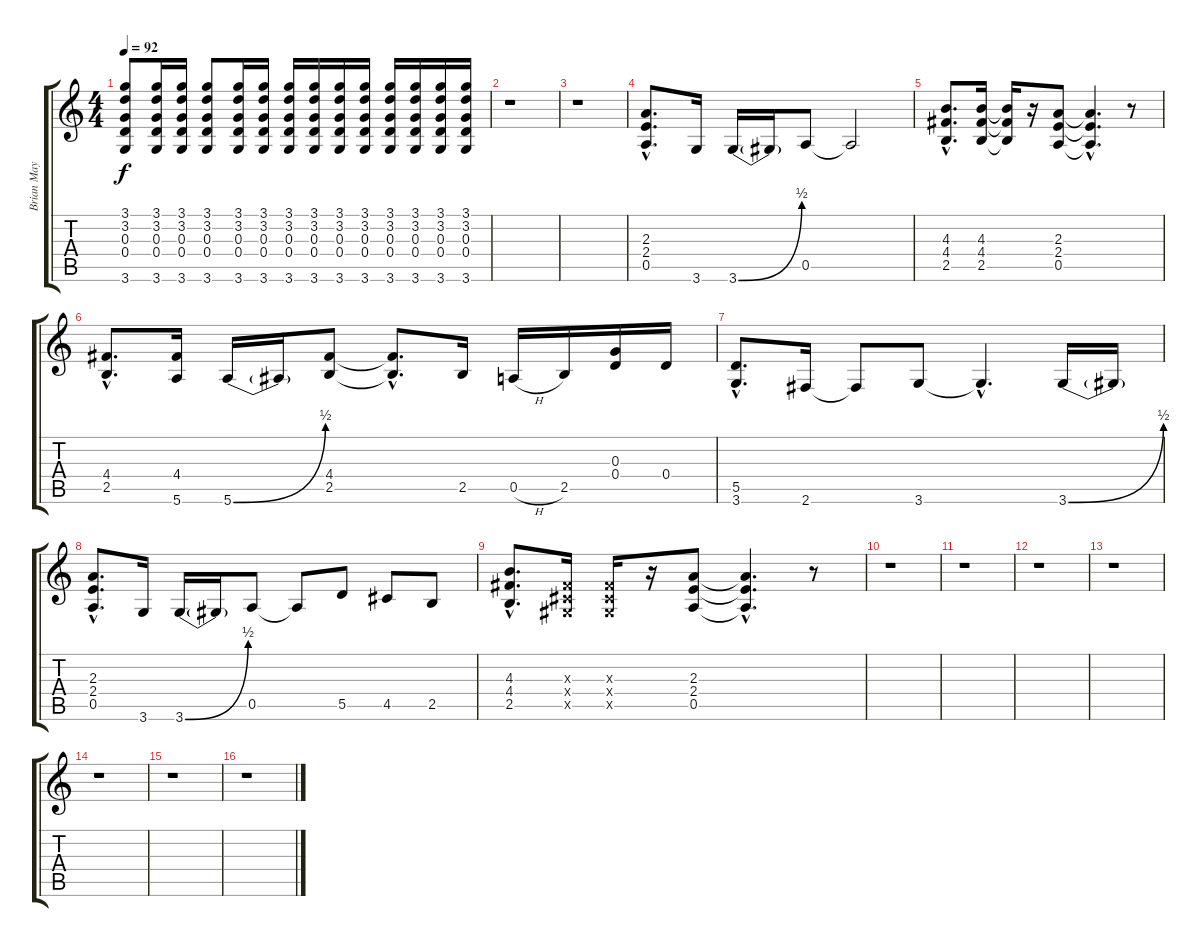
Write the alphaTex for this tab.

\track ("Brian May Acc Gtr" "Brian May ") {instrument acousticguitarnylon}
\staff {score tabs}
\tuning (E4 B3 G3 D3 A2 E2) {hide}
\ts (4 4)
\tempo 92
\clef g2
\ks c
(3.1 3.2 0.3 0.4 3.6).8{dy f} (3.1 3.2 0.3 0.4 3.6).16 (3.1 3.2 0.3 0.4 3.6).16 (3.1 3.2 0.3 0.4 3.6).8 (3.1 3.2 0.3 0.4 3.6).16 (3.1 3.2 0.3 0.4 3.6).16 (3.1 3.2 0.3 0.4 3.6).16 (3.1 3.2 0.3 0.4 3.6).16 (3.1 3.2 0.3 0.4 3.6).16 (3.1 3.2 0.3 0.4 3.6).16 (3.1 3.2 0.3 0.4 3.6).16 (3.1 3.2 0.3 0.4 3.6).16 (3.1 3.2 0.3 0.4 3.6).16 (3.1 3.2 0.3 0.4 3.6).16 |
r.1 |
r.1 |
(2.3{hac} 2.4{hac} 0.5{hac}).8{d} 3.6.16 3.6{be (bend 0 0 60 2)}.16 3.6{t}.16 0.5.8 0.5{t}.2 |
(4.3{hac} 4.4{hac} 2.5{hac}).8{d} (4.3 4.4 2.5).16 (4.3{t} 4.4{t} 2.5{t}).16 r.16 (2.3 2.4 0.5).8 (2.3{hac t} 2.4{hac t} 0.5{hac t}).4{d} r.8 |
(4.4{hac} 2.5{hac}).8{d} (4.4 5.6).16 5.6{be (bend 0 0 60 2)}.16 5.6{t}.16 (4.4 2.5).8 (4.4{hac t} 2.5{hac t}).8{d} 2.5.16 0.5{h}.16 2.5.16 (0.3 0.4).16 0.4.16 |
(5.5{hac} 3.6{hac}).8{d} 2.6.16 2.6{t}.8 3.6.8 3.6{hac t}.4{d} 3.6{be (bend 0 0 60 2)}.16 3.6{t}.16 |
(2.3{hac} 2.4{hac} 0.5{hac}).8{d} 3.6.16 3.6{be (bend 0 0 60 2)}.16 3.6{t}.16 0.5.8 0.5{t}.8 5.5.8 4.5.8 2.5.8 |
(4.3{hac} 4.4{hac} 2.5{hac}).8{d} (-1.3{x} -1.4{x} -1.5{x}).16 (-1.3{x} -1.4{x} -1.5{x}).16 r.16 (2.3 2.4 0.5).8 (2.3{hac t} 2.4{hac t} 0.5{hac t}).4{d} r.8 |
r.1 |
r.1 |
r.1 |
r.1 |
r.1 |
r.1 |
r.1
